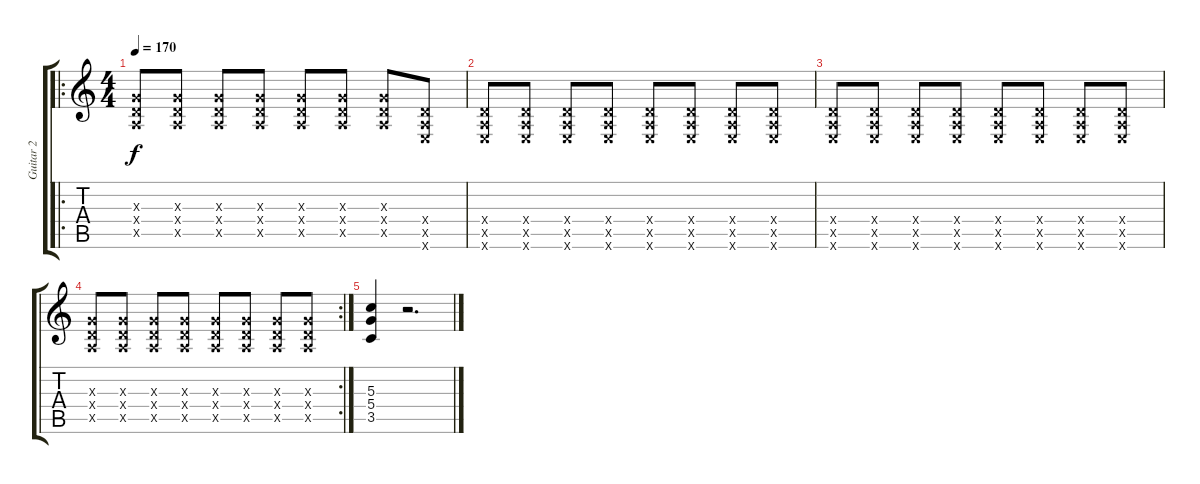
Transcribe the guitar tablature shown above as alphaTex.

\track ("Guitar 2" "Guitar 2") {instrument distortionguitar}
\staff {score tabs}
\tuning (E4 B3 G3 D3 A2 E2) {hide}
\ro
\ts (4 4)
\tempo 170
\clef g2
\ks c
(0.3{x} 0.4{x} 0.5{x}).8{dy f} (0.3{x} 0.4{x} 0.5{x}).8 (0.3{x} 0.4{x} 0.5{x}).8 (0.3{x} 0.4{x} 0.5{x}).8 (0.3{x} 0.4{x} 0.5{x}).8 (0.3{x} 0.4{x} 0.5{x}).8 (0.3{x} 0.4{x} 0.5{x}).8 (0.4{x} 0.5{x} 0.6{x}).8 |
(0.4{x} 0.5{x} 0.6{x}).8 (0.4{x} 0.5{x} 0.6{x}).8 (0.4{x} 0.5{x} 0.6{x}).8 (0.4{x} 0.5{x} 0.6{x}).8 (0.4{x} 0.5{x} 0.6{x}).8 (0.4{x} 0.5{x} 0.6{x}).8 (0.4{x} 0.5{x} 0.6{x}).8 (0.4{x} 0.5{x} 0.6{x}).8 |
(0.4{x} 0.5{x} 0.6{x}).8 (0.4{x} 0.5{x} 0.6{x}).8 (0.4{x} 0.5{x} 0.6{x}).8 (0.4{x} 0.5{x} 0.6{x}).8 (0.4{x} 0.5{x} 0.6{x}).8 (0.4{x} 0.5{x} 0.6{x}).8 (0.4{x} 0.5{x} 0.6{x}).8 (0.4{x} 0.5{x} 0.6{x}).8 |
\rc 2
(0.3{x} 0.4{x} 0.5{x}).8 (0.3{x} 0.4{x} 0.5{x}).8 (0.3{x} 0.4{x} 0.5{x}).8 (0.3{x} 0.4{x} 0.5{x}).8 (0.3{x} 0.4{x} 0.5{x}).8 (0.3{x} 0.4{x} 0.5{x}).8 (0.3{x} 0.4{x} 0.5{x}).8 (0.3{x} 0.4{x} 0.5{x}).8 |
(5.3 5.4 3.5).4 r.2{d}
